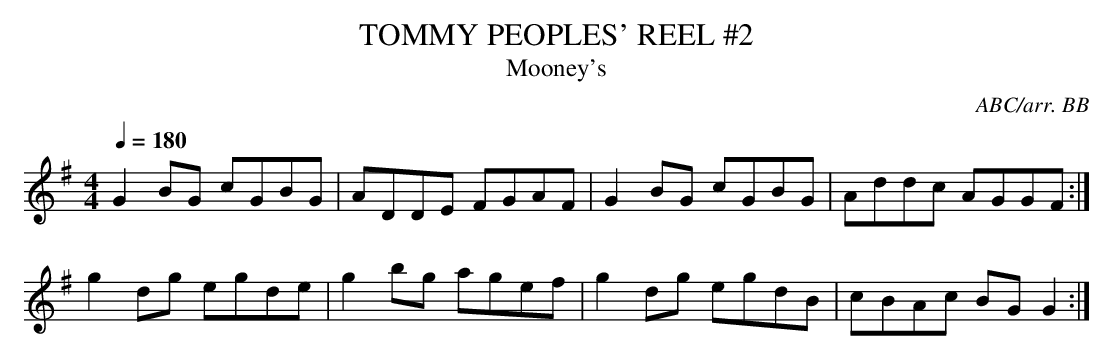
X:1
T:TOMMY PEOPLES' REEL #2
T:Mooney's
C:ABC/arr. BB
Q:1/4=180
M:4/4
L:1/8
K:G
G2BG cGBG|ADDE FGAF|G2BG cGBG|Addc AGGF:|
g2dg egde|g2bg agef|g2dg egdB|cBAc BGG2:|
